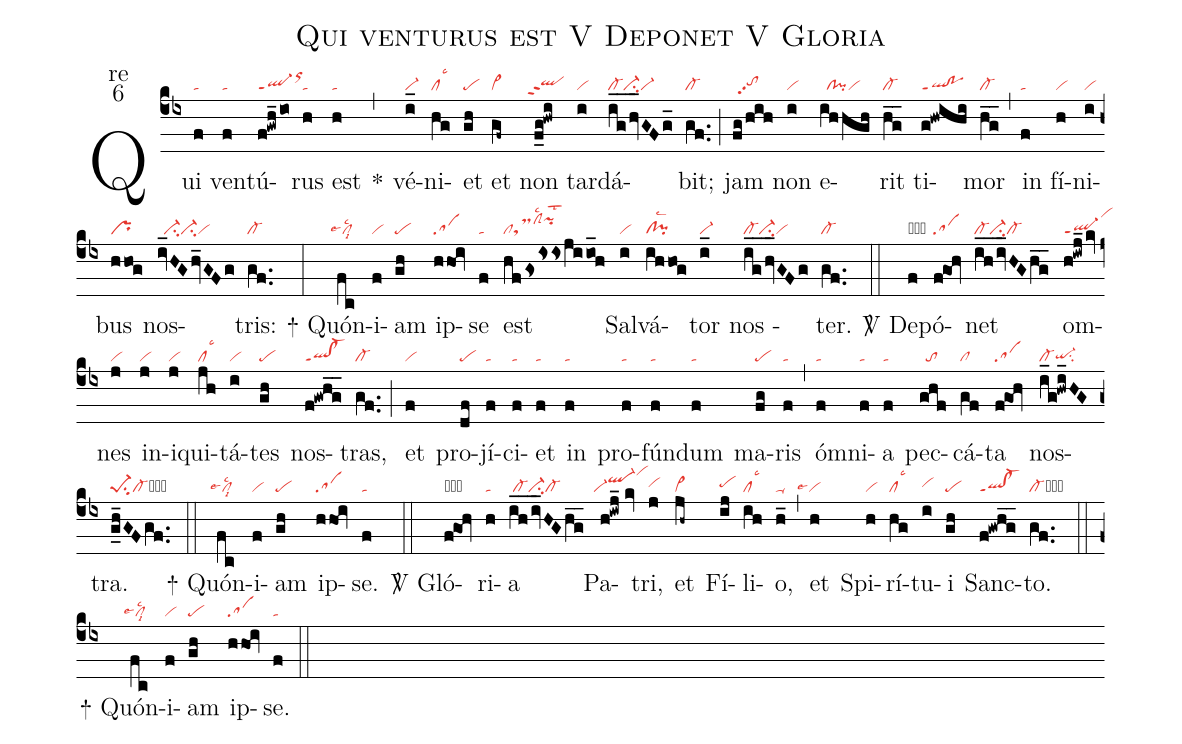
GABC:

name:Qui venturus est V Deponet V Gloria;
office-part:re;
mode:6;
nabc-lines:1;
%%
(cb4) Qui(f|ta) ven(f|ta)tú(f!gwh_/io|ql-ppt1orhk)rus(h|ta) est(h|ta) <sp>*</sp>(,) vé(i_|vi-)ni(hg|cllsc3)et(gh|pe) et(gf~|vi>) non(f_g!hwi|``qlhhppt2) tar(i|vi)dá(ig__/hv_GFg_|cl-ci-vi-)bit;(gf..|cl-) (;) jam(fg/hih|//tohhpp2) non(i|vi) e(ihhgh|//cl!pivi)rit(hg__|cl-) ti(g!hwihi|ql!poppt1)mor(hg__|cl-) (,) in(f|ta) fí(h|vi)ni(i|vi)bus(hhog|pr) nos(iv_HGhv_GFg|//ci-ci-vi)tris:(gf..|cl-) (:)

<sp>+</sp> Quón(fc|``cllse4lsc2lsi8)i(f|vi)am(gh|pe) ip(hhoi|sa)se(f|ta) est(hfgsissjiio_h|cltsMclShjlsc2pihklst2) Sal(i|vi)vá(ihhog|cl!pilsc2)tor(i_|vi-) nos
(ig__/hv_GFg|cl-ci-vi)ter.(gf..|cl-) (::)

<sp>V/</sp> De(f|obta)pó(f@goh|sa)net(ih__iv_HGhg__|cl-ci-cl-) om(h!iwj_/kv|ql-ppt1vihm)nes(j|vi) in(j|vi)i(j|vi)qui(jh|cllsc3)tá(i|vi)tes(gh|pe) nos(f!gwhg__|ql!cl-ppt1)tras,(gf..|cl-) (;) et(f|vi) pro(df|pe)jí(f|ta)ci(f|ta)et(f|ta) in(f|ta) pro(f|ta)fún(f|ta)dum(f|ta) ma(fg|pe)ris(f|ta) (,) óm(f|ta)ni(f|ta)a(f|ta) pec(ghf|//to)cá(gf|cl)ta(f!goh|sa) nos(i_g!hwi_HG|cl-qi-hgsu2)tra.(g_h_GFgf..|pe-1su2cl-cb) (::)

<sp>+</sp> Quón(fc|``cllse4lsc2lsi8)i(f|vi)am(gh|pe) ip(hhoi|sa)se.(f|ta) (::)

<sp>V/</sp> Gló(f@goh|obsa)ri(h|ta)a(ih__/iv_HGhg__|/cl-ci-cl-) Pa(h!iwj_//kv|``vi-ql-hjvihm)tri,(j|vihh) et(jh~|vi>) Fí(ij|pehh)li(ih|cllsc3)o,(h_|ta-) (,) et(h|````vilse4) Spi(h|vi)rí(hg|cllsc3)tu(i|vihh)i(gh|pe) Sanc(f!gwhg__|ql!cl-ppt1)to.(gf..|cl-cb) (::)

<sp>+</sp> Quón(fc|``cllse4lsc2lsi8)i(f|vi)am(gh|pe) ip(hhoi|sa)se.(f|ta) (::)
